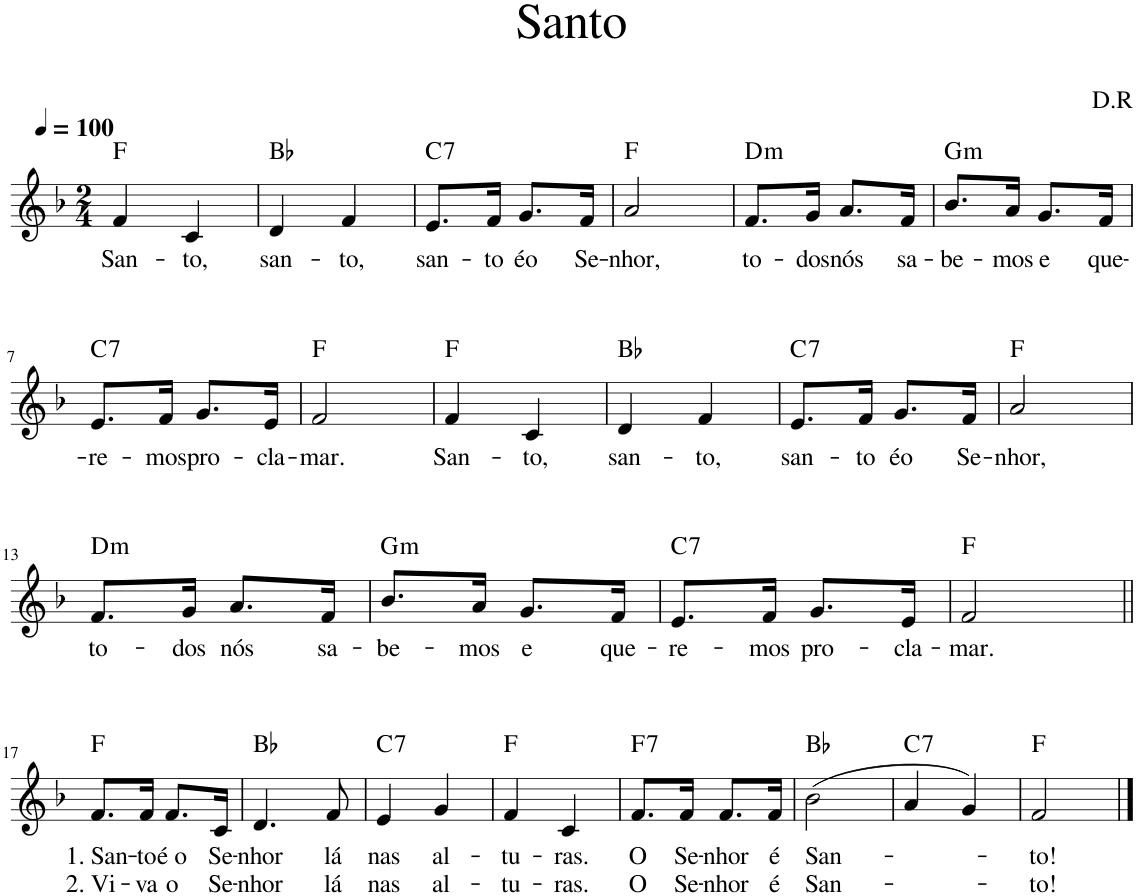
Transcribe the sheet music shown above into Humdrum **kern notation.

**kern	**text	**text	**harte
*part1	*part1	*part1	*part1
*staff1	*staff1	*staff1	*
*I"Voz	*	*	*
*I'Vo.	*	*	*
*clefG2	*	*	*
*k[b-]	*	*	*
*M2/4	*	*	*
*MM100	*	*	*
=1	=1	=1	=1
!	!LO:LY:b	!	!
4f/	San-	.	F:maj
!	!LO:LY:b	!	!
4c/	-to,	.	.
=2	=2	=2	=2
!	!LO:LY:b	!	!
4d/	san-	.	Bb:maj
!	!LO:LY:b	!	!
4f/	-to,	.	.
=3	=3	=3	=3
!	!LO:LY:b	!	!LO:H:kt=7
8.e/L	san-	.	C:7
!	!LO:LY:b	!	!
16f/Jk	-to	.	.
!	!LO:LY:b	!	!
8.g/L	éo	.	.
!	!LO:LY:b	!	!
16f/Jk	Se-	.	.
=4	=4	=4	=4
!	!LO:LY:b	!	!
2a/	-nhor,	.	F:maj
=5	=5	=5	=5
!	!LO:LY:b	!	!LO:H:kt=m
8.f/L	to-	.	D:min
!	!LO:LY:b	!	!
16g/Jk	-dos	.	.
!	!LO:LY:b	!	!
8.a/L	nós	.	.
!	!LO:LY:b	!	!
16f/Jk	sa-	.	.
=6	=6	=6	=6
!	!LO:LY:b	!	!LO:H:kt=m
8.b-/L	-be-	.	G:min
!	!LO:LY:b	!	!
16a/Jk	-mos	.	.
!	!LO:LY:b	!	!
8.g/L	e	.	.
!	!LO:LY:b	!	!
16f/Jk	que-	.	.
!!LO:LB:g=z
=7	=7	=7	=7
!	!LO:LY:b	!	!LO:H:kt=7
8.e/L	-re-	.	C:7
!	!LO:LY:b	!	!
16f/Jk	-mos	.	.
!	!LO:LY:b	!	!
8.g/L	pro-	.	.
!	!LO:LY:b	!	!
16e/Jk	-cla-	.	.
=8	=8	=8	=8
!	!LO:LY:b	!	!
2f/	-mar.	.	F:maj
=9	=9	=9	=9
!	!LO:LY:b	!	!
4f/	San-	.	F:maj
!	!LO:LY:b	!	!
4c/	-to,	.	.
=10	=10	=10	=10
!	!LO:LY:b	!	!
4d/	san-	.	Bb:maj
!	!LO:LY:b	!	!
4f/	-to,	.	.
=11	=11	=11	=11
!	!LO:LY:b	!	!LO:H:kt=7
8.e/L	san-	.	C:7
!	!LO:LY:b	!	!
16f/Jk	-to	.	.
!	!LO:LY:b	!	!
8.g/L	éo	.	.
!	!LO:LY:b	!	!
16f/Jk	Se-	.	.
=12	=12	=12	=12
!	!LO:LY:b	!	!
2a/	-nhor,	.	F:maj
!!LO:LB:g=z
=13	=13	=13	=13
!	!LO:LY:b	!	!LO:H:kt=m
8.f/L	to-	.	D:min
!	!LO:LY:b	!	!
16g/Jk	-dos	.	.
!	!LO:LY:b	!	!
8.a/L	nós	.	.
!	!LO:LY:b	!	!
16f/Jk	sa-	.	.
=14	=14	=14	=14
!	!LO:LY:b	!	!LO:H:kt=m
8.b-/L	-be-	.	G:min
!	!LO:LY:b	!	!
16a/Jk	-mos	.	.
!	!LO:LY:b	!	!
8.g/L	e	.	.
!	!LO:LY:b	!	!
16f/Jk	que-	.	.
=15	=15	=15	=15
!	!LO:LY:b	!	!LO:H:kt=7
8.e/L	-re-	.	C:7
!	!LO:LY:b	!	!
16f/Jk	-mos	.	.
!	!LO:LY:b	!	!
8.g/L	pro-	.	.
!	!LO:LY:b	!	!
16e/Jk	-cla-	.	.
=16	=16	=16	=16
!	!LO:LY:b	!	!
2f/	-mar.	.	F:maj
!!LO:LB:g=z
=17||	=17||	=17||	=17||
!	!LO:LY:b	!LO:LY:b	!
8.f/L	1. San-	2. Vi-	F:maj
!	!LO:LY:b	!LO:LY:b	!
16f/Jk	-to	-va	.
!	!LO:LY:b	!LO:LY:b	!
8.f/L	é o	o	.
!	!LO:LY:b	!LO:LY:b	!
16c/Jk	Se-	Se-	.
=18	=18	=18	=18
!	!LO:LY:b	!LO:LY:b	!
4.d/	-nhor	-nhor	Bb:maj
!	!LO:LY:b	!LO:LY:b	!
8f/	lá	lá	.
=19	=19	=19	=19
!	!LO:LY:b	!LO:LY:b	!LO:H:kt=7
4e/	nas	nas	C:7
!	!LO:LY:b	!LO:LY:b	!
4g/	al-	al-	.
=20	=20	=20	=20
!	!LO:LY:b	!LO:LY:b	!
4f/	-tu-	-tu-	F:maj
!	!LO:LY:b	!LO:LY:b	!
4c/	-ras.	-ras.	.
=21	=21	=21	=21
!	!LO:LY:b	!LO:LY:b	!LO:H:kt=7
8.f/L	O	O	F:7
!	!LO:LY:b	!LO:LY:b	!
16f/Jk	Se-	Se-	.
!	!LO:LY:b	!LO:LY:b	!
8.f/L	-nhor	-nhor	.
!	!LO:LY:b	!LO:LY:b	!
16f/Jk	é	é	.
=22	=22	=22	=22
!	!LO:LY:b	!LO:LY:b	!
(2b-\	San-	San-	Bb:maj
=23	=23	=23	=23
!	!	!	!LO:H:kt=7
4a/	.	.	C:7
4g/)	.	.	.
=24	=24	=24	=24
!	!LO:LY:b	!LO:LY:b	!
2f/	-to!	-to!	F:maj
==	==	==	==
*-	*-	*-	*-
